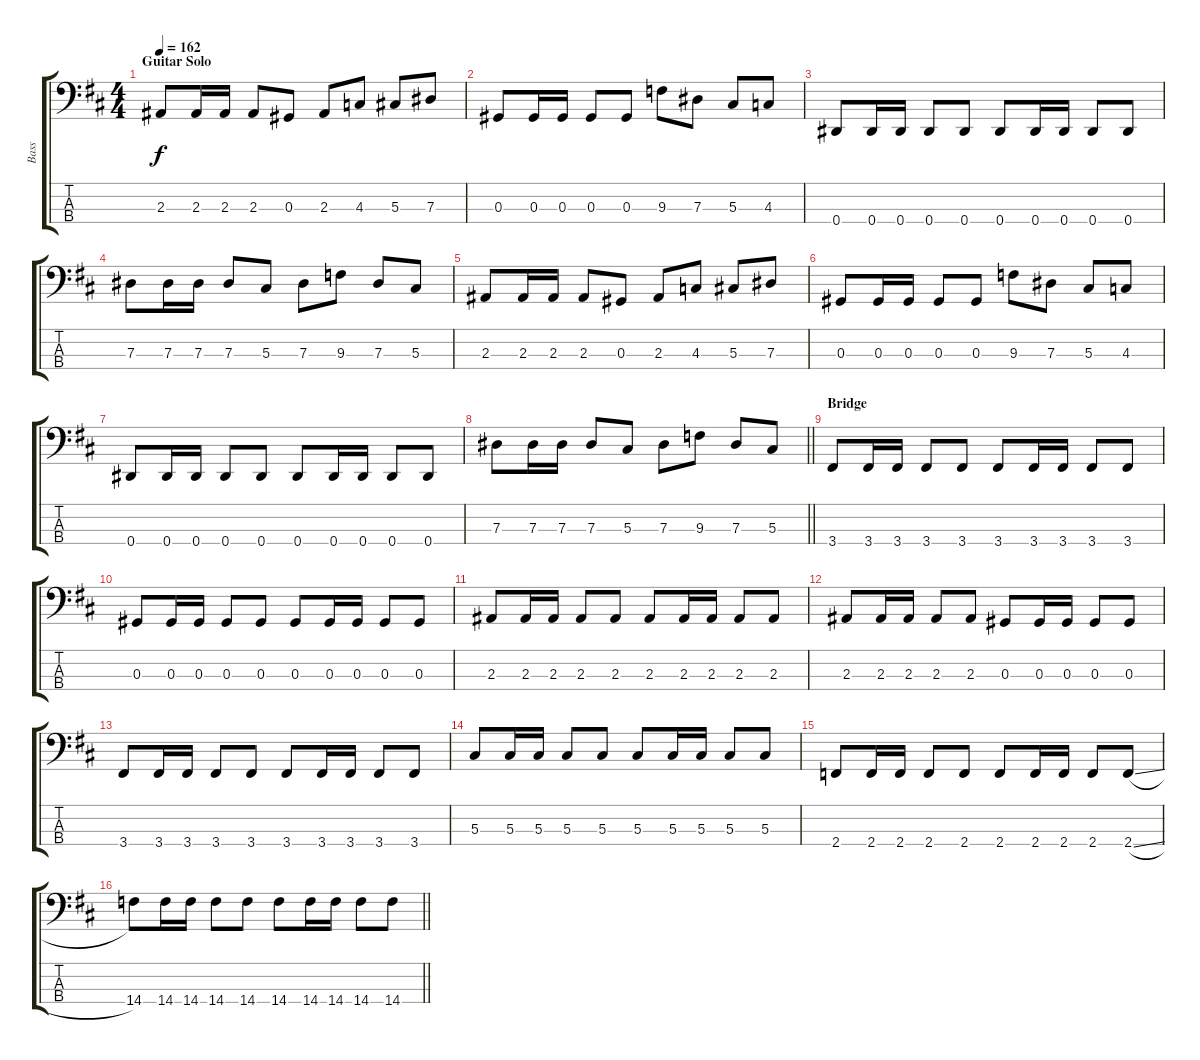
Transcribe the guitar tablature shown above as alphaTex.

\track ("Bass" "Bass") {instrument electricbasspick}
\staff {score tabs}
\tuning (Gb2 Db2 Ab1 Eb1) {hide}
\ts (4 4)
\section ("" "Guitar Solo")
\tempo 162
\clef f4
\ks d
2.3.8{dy f} 2.3.16 2.3.16 2.3.8 0.3.8 2.3.8 4.3.8 5.3.8 7.3.8 |
0.3.8 0.3.16 0.3.16 0.3.8 0.3.8 9.3.8 7.3.8 5.3.8 4.3.8 |
0.4.8 0.4.16 0.4.16 0.4.8 0.4.8 0.4.8 0.4.16 0.4.16 0.4.8 0.4.8 |
7.3.8 7.3.16 7.3.16 7.3.8 5.3.8 7.3.8 9.3.8 7.3.8 5.3.8 |
2.3.8 2.3.16 2.3.16 2.3.8 0.3.8 2.3.8 4.3.8 5.3.8 7.3.8 |
0.3.8 0.3.16 0.3.16 0.3.8 0.3.8 9.3.8 7.3.8 5.3.8 4.3.8 |
0.4.8 0.4.16 0.4.16 0.4.8 0.4.8 0.4.8 0.4.16 0.4.16 0.4.8 0.4.8 |
\barLineRight lightlight
7.3.8 7.3.16 7.3.16 7.3.8 5.3.8 7.3.8 9.3.8 7.3.8 5.3.8 |
\section ("" "Bridge")
3.4.8 3.4.16 3.4.16 3.4.8 3.4.8 3.4.8 3.4.16 3.4.16 3.4.8 3.4.8 |
0.3.8 0.3.16 0.3.16 0.3.8 0.3.8 0.3.8 0.3.16 0.3.16 0.3.8 0.3.8 |
2.3.8 2.3.16 2.3.16 2.3.8 2.3.8 2.3.8 2.3.16 2.3.16 2.3.8 2.3.8 |
2.3.8 2.3.16 2.3.16 2.3.8 2.3.8 0.3.8 0.3.16 0.3.16 0.3.8 0.3.8 |
3.4.8 3.4.16 3.4.16 3.4.8 3.4.8 3.4.8 3.4.16 3.4.16 3.4.8 3.4.8 |
5.3.8 5.3.16 5.3.16 5.3.8 5.3.8 5.3.8 5.3.16 5.3.16 5.3.8 5.3.8 |
2.4.8 2.4.16 2.4.16 2.4.8 2.4.8 2.4.8 2.4.16 2.4.16 2.4.8 2.4{sl}.8 |
\barLineRight lightlight
14.4.8 14.4.16 14.4.16 14.4.8 14.4.8 14.4.8 14.4.16 14.4.16 14.4.8 14.4{sl}.8
